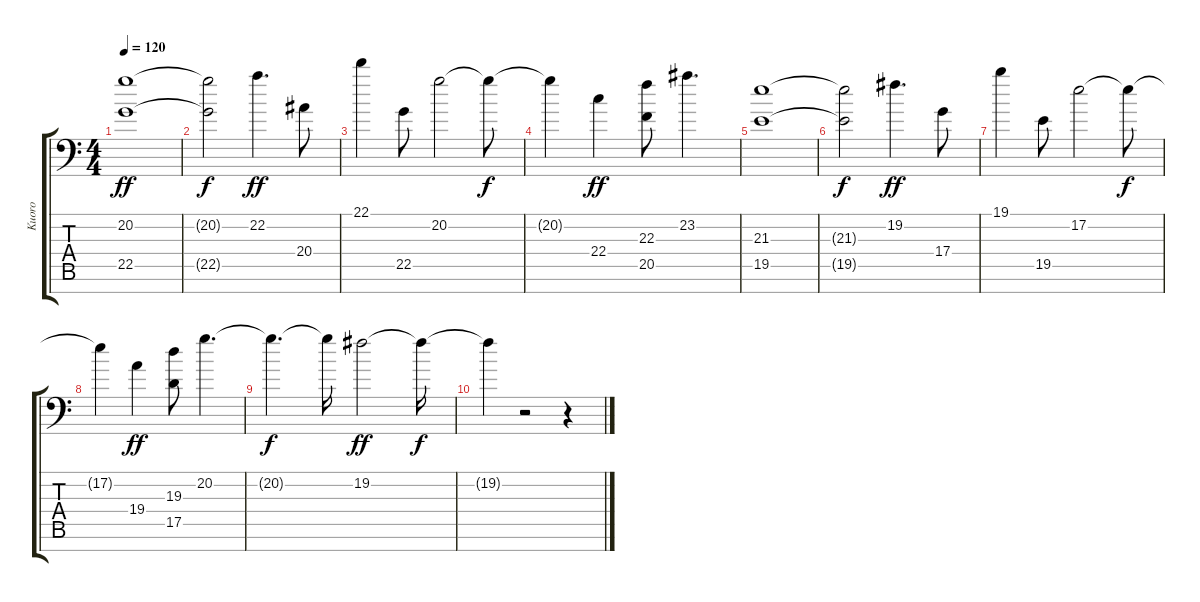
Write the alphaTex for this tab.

\track ("Kuoro" "Kuoro") {instrument synthvoice}
\staff {score tabs}
\tuning (E4 B3 G3 D3 A2 E2 C-1) {hide}
\ts (4 4)
\tempo 120
\clef f4
\ks c
(20.2 22.5).1{dy ff} |
(20.2{t} 22.5{t}).2{dy f} 22.2.4{d dy ff} 20.4.8 |
22.1.4 22.5.8 20.2.2 20.2{t}.8{dy f} |
20.2{t}.4 22.4.4{dy ff} (22.3 20.5).8 23.2.4{d} |
(21.3 19.5).1 |
(21.3{t} 19.5{t}).2{dy f} 19.2.4{d dy ff} 17.4.8 |
19.1.4 19.5.8 17.2.2 17.2{t}.8{dy f} |
17.2{t}.4 19.4.4{dy ff} (19.3 17.5).8 20.2.4{d} |
20.2{t}.4{d dy f} 20.2{t}.16 19.2.2{dy ff} 19.2{t}.16{dy f} |
19.2{t}.4 r.2 r.4
